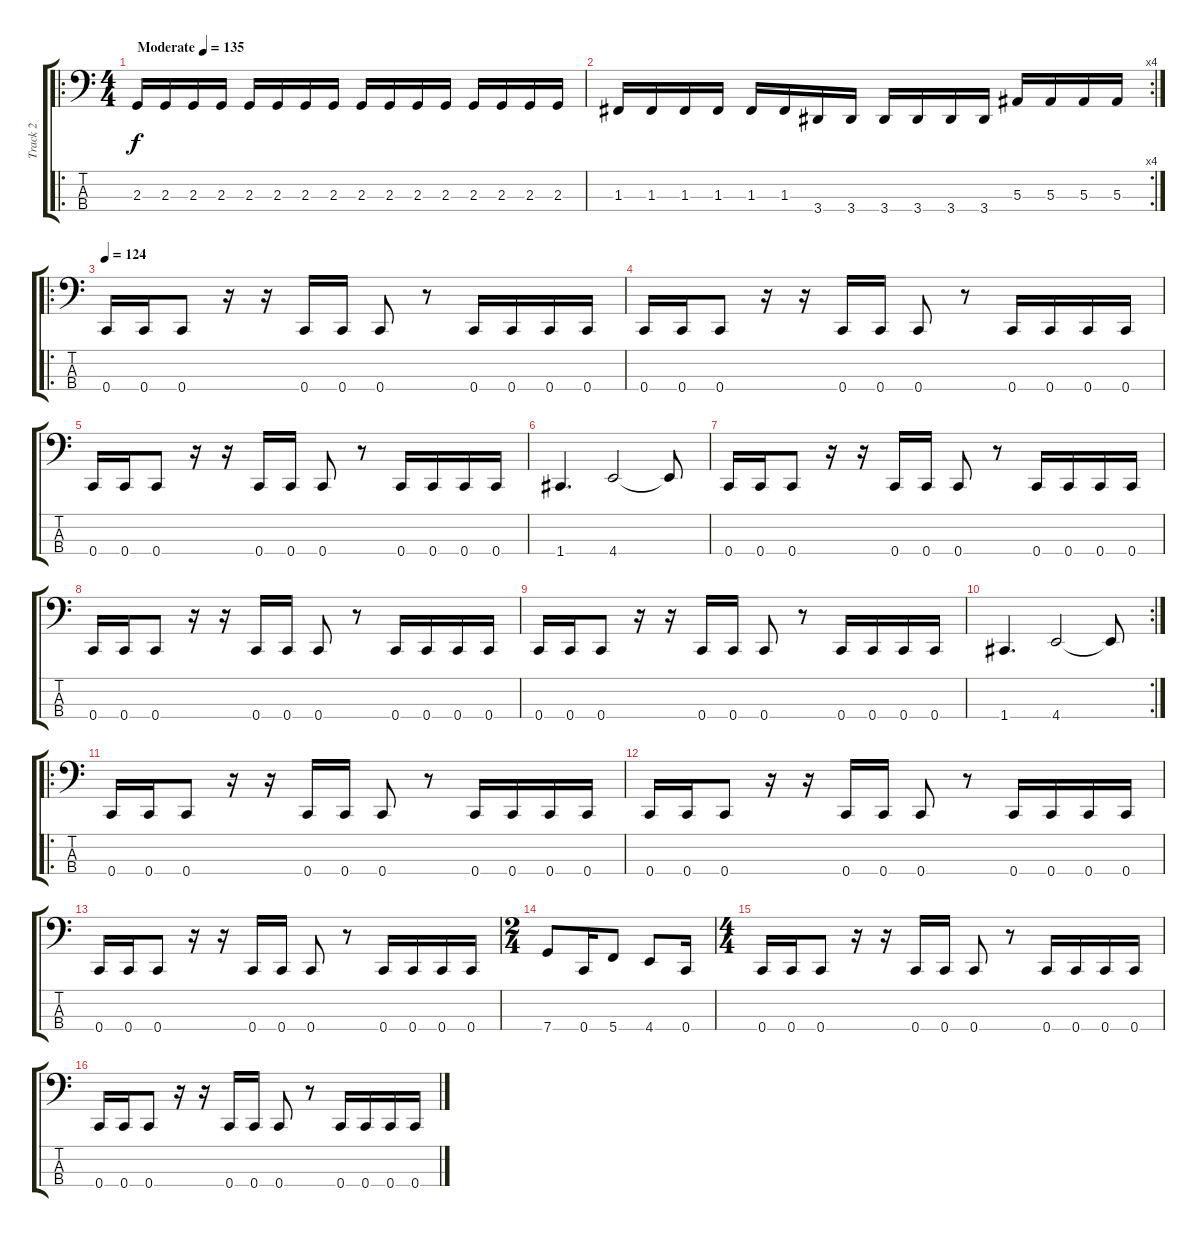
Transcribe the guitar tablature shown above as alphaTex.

\track ("Track 2" "Track 2") {instrument electricbassfinger}
\staff {score tabs}
\tuning (Eb2 Bb1 F1 C1) {hide}
\ro
\ts (4 4)
\tempo (135 "Moderate")
\clef f4
\ks c
2.3.16{dy f instrument electricbassfinger} 2.3.16 2.3.16 2.3.16 2.3.16 2.3.16 2.3.16 2.3.16 2.3.16 2.3.16 2.3.16 2.3.16 2.3.16 2.3.16 2.3.16 2.3.16 |
\rc 4
1.3.16 1.3.16 1.3.16 1.3.16 1.3.16 1.3.16 3.4.16 3.4.16 3.4.16 3.4.16 3.4.16 3.4.16 5.3.16 5.3.16 5.3.16 5.3.16 |
\ro
\tempo 124
0.4.16 0.4.16 0.4.8 r.16 r.16 0.4.16 0.4.16 0.4.8 r.8 0.4.16 0.4.16 0.4.16 0.4.16 |
0.4.16 0.4.16 0.4.8 r.16 r.16 0.4.16 0.4.16 0.4.8 r.8 0.4.16 0.4.16 0.4.16 0.4.16 |
0.4.16 0.4.16 0.4.8 r.16 r.16 0.4.16 0.4.16 0.4.8 r.8 0.4.16 0.4.16 0.4.16 0.4.16 |
1.4.4{d} 4.4.2 4.4{t}.8 |
0.4.16 0.4.16 0.4.8 r.16 r.16 0.4.16 0.4.16 0.4.8 r.8 0.4.16 0.4.16 0.4.16 0.4.16 |
0.4.16 0.4.16 0.4.8 r.16 r.16 0.4.16 0.4.16 0.4.8 r.8 0.4.16 0.4.16 0.4.16 0.4.16 |
0.4.16 0.4.16 0.4.8 r.16 r.16 0.4.16 0.4.16 0.4.8 r.8 0.4.16 0.4.16 0.4.16 0.4.16 |
\rc 2
1.4.4{d} 4.4.2 4.4{t}.8 |
\ro
0.4.16 0.4.16 0.4.8 r.16 r.16 0.4.16 0.4.16 0.4.8 r.8 0.4.16 0.4.16 0.4.16 0.4.16 |
0.4.16 0.4.16 0.4.8 r.16 r.16 0.4.16 0.4.16 0.4.8 r.8 0.4.16 0.4.16 0.4.16 0.4.16 |
0.4.16 0.4.16 0.4.8 r.16 r.16 0.4.16 0.4.16 0.4.8 r.8 0.4.16 0.4.16 0.4.16 0.4.16 |
\ts (2 4)
7.4.8 0.4.16 5.4.8 4.4.8 0.4.16 |
\ts (4 4)
0.4.16 0.4.16 0.4.8 r.16 r.16 0.4.16 0.4.16 0.4.8 r.8 0.4.16 0.4.16 0.4.16 0.4.16 |
0.4.16 0.4.16 0.4.8 r.16 r.16 0.4.16 0.4.16 0.4.8 r.8 0.4.16 0.4.16 0.4.16 0.4.16
